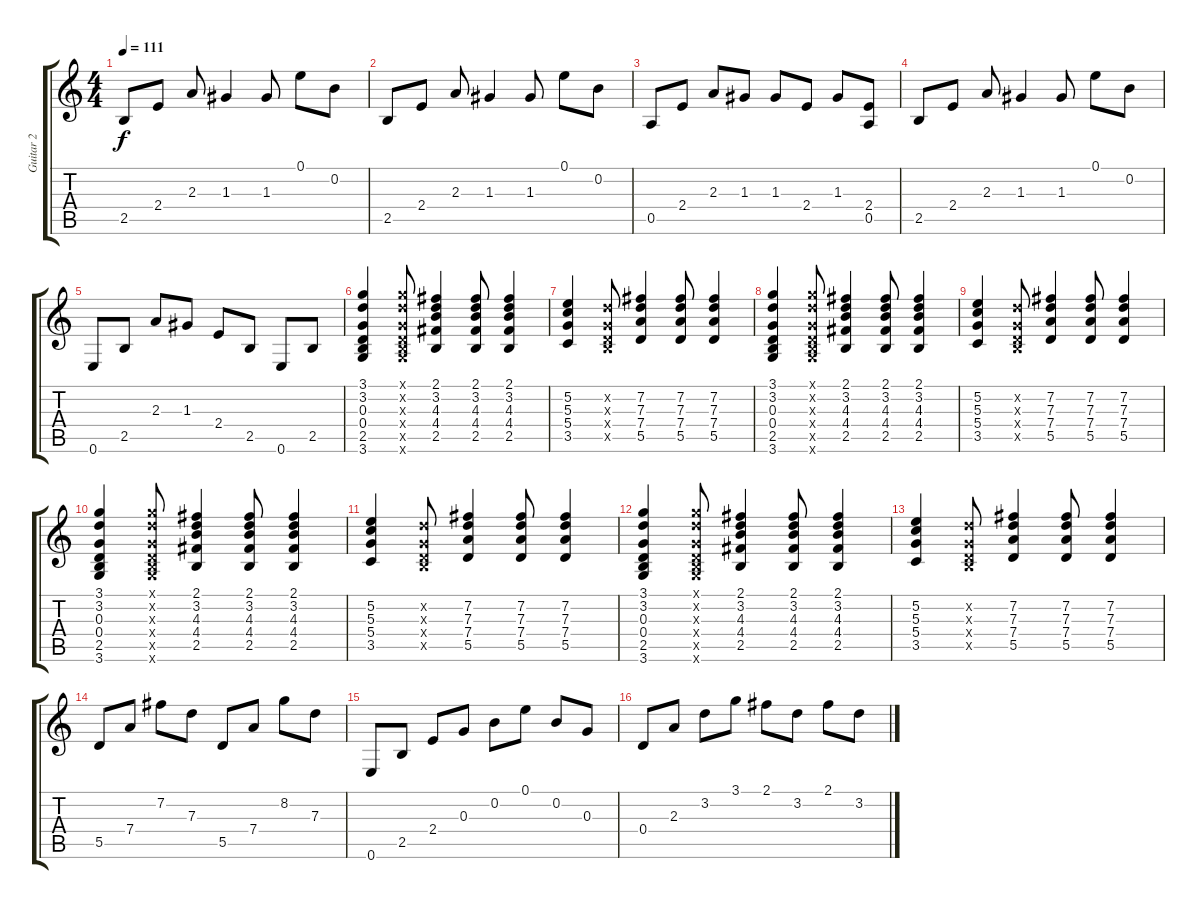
\track ("Guitar 2" "Guitar 2") {instrument electricguitarclean}
\staff {score tabs}
\tuning (E4 B3 G3 D3 A2 E2) {hide}
\ts (4 4)
\tempo 111
\clef g2
\ks c
2.5.8{dy f} 2.4.8 2.3.8 1.3.4 1.3.8 0.1.8 0.2.8 |
2.5.8 2.4.8 2.3.8 1.3.4 1.3.8 0.1.8 0.2.8 |
0.5.8 2.4.8 2.3.8 1.3.8 1.3.8 2.4.8 1.3.8 (2.4 0.5).8 |
2.5.8 2.4.8 2.3.8 1.3.4 1.3.8 0.1.8 0.2.8 |
0.6.8 2.5.8 2.3.8 1.3.8 2.4.8 2.5.8 0.6.8 2.5.8 |
(3.1 3.2 0.3 0.4 2.5 3.6).4 (3.1{x} 3.2{x} 0.3{x} 0.4{x} 2.5{x} 3.6{x}).8 (2.1 3.2 4.3 4.4 2.5).4 (2.1 3.2 4.3 4.4 2.5).8 (2.1 3.2 4.3 4.4 2.5).4 |
(5.2 5.3 5.4 3.5).4 (3.2{x} 0.3{x} 0.4{x} 2.5{x}).8 (7.2 7.3 7.4 5.5).4 (7.2 7.3 7.4 5.5).8 (7.2 7.3 7.4 5.5).4 |
(3.1 3.2 0.3 0.4 2.5 3.6).4 (3.1{x} 3.2{x} 0.3{x} 0.4{x} 2.5{x} 3.6{x}).8 (2.1 3.2 4.3 4.4 2.5).4 (2.1 3.2 4.3 4.4 2.5).8 (2.1 3.2 4.3 4.4 2.5).4 |
(5.2 5.3 5.4 3.5).4 (3.2{x} 0.3{x} 0.4{x} 2.5{x}).8 (7.2 7.3 7.4 5.5).4 (7.2 7.3 7.4 5.5).8 (7.2 7.3 7.4 5.5).4 |
(3.1 3.2 0.3 0.4 2.5 3.6).4 (3.1{x} 3.2{x} 0.3{x} 0.4{x} 2.5{x} 3.6{x}).8 (2.1 3.2 4.3 4.4 2.5).4 (2.1 3.2 4.3 4.4 2.5).8 (2.1 3.2 4.3 4.4 2.5).4 |
(5.2 5.3 5.4 3.5).4 (3.2{x} 0.3{x} 0.4{x} 2.5{x}).8 (7.2 7.3 7.4 5.5).4 (7.2 7.3 7.4 5.5).8 (7.2 7.3 7.4 5.5).4 |
(3.1 3.2 0.3 0.4 2.5 3.6).4 (3.1{x} 3.2{x} 0.3{x} 0.4{x} 2.5{x} 3.6{x}).8 (2.1 3.2 4.3 4.4 2.5).4 (2.1 3.2 4.3 4.4 2.5).8 (2.1 3.2 4.3 4.4 2.5).4 |
(5.2 5.3 5.4 3.5).4 (3.2{x} 0.3{x} 0.4{x} 2.5{x}).8 (7.2 7.3 7.4 5.5).4 (7.2 7.3 7.4 5.5).8 (7.2 7.3 7.4 5.5).4 |
5.5.8 7.4.8 7.2.8 7.3.8 5.5.8 7.4.8 8.2.8 7.3.8 |
0.6.8 2.5.8 2.4.8 0.3.8 0.2.8 0.1.8 0.2.8 0.3.8 |
0.4.8 2.3.8 3.2.8 3.1.8 2.1.8 3.2.8 2.1.8 3.2.8
